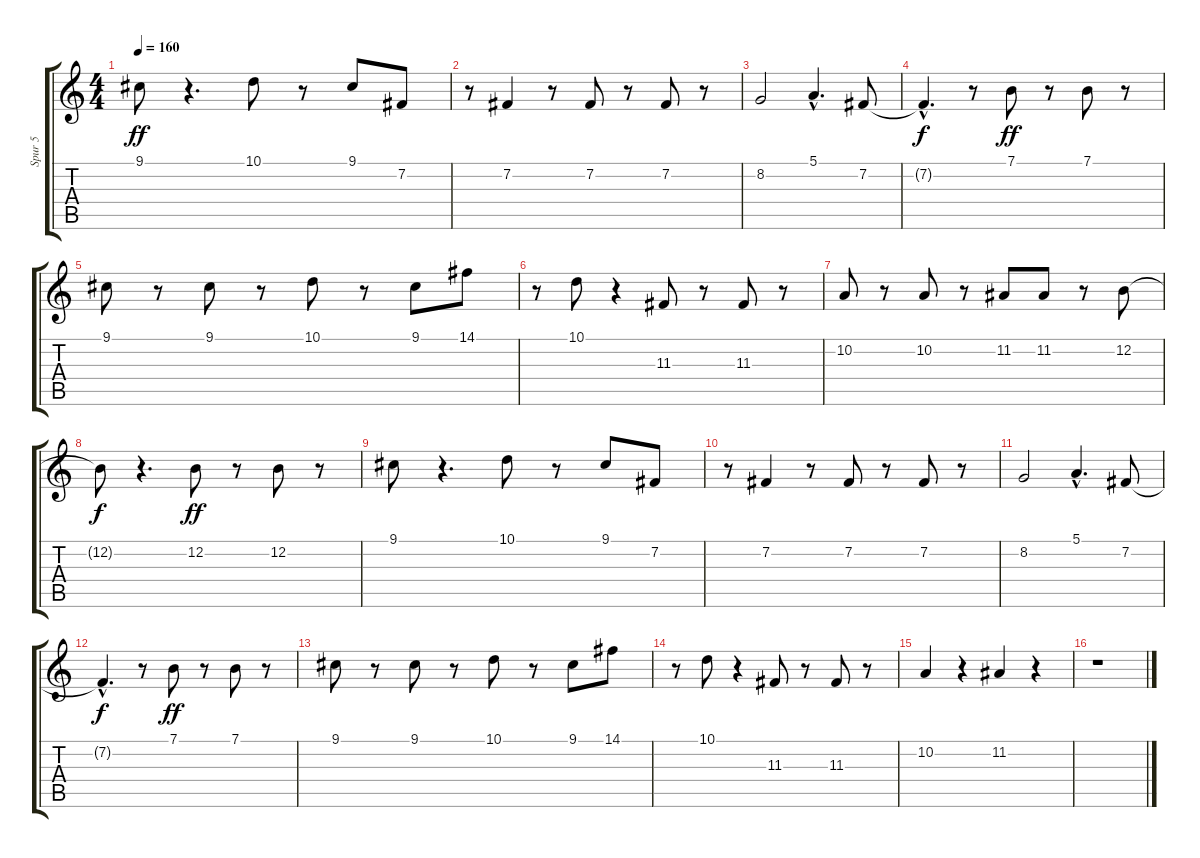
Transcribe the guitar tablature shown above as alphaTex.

\track ("Spur 5" "Spur 5") {instrument lead1square}
\staff {score tabs}
\tuning (E4 B3 G3 D3 A2 E2) {hide}
\ts (4 4)
\tempo 160
\clef g2
\ks c
9.1.8{dy ff} r.4{d} 10.1.8 r.8 9.1.8 7.2.8 |
r.8 7.2.4 r.8 7.2.8 r.8 7.2.8 r.8 |
8.2.2 5.1{hac}.4{d} 7.2.8 |
7.2{hac t}.4{d dy f} r.8 7.1.8{dy ff} r.8 7.1.8 r.8 |
9.1.8 r.8 9.1.8 r.8 10.1.8 r.8 9.1.8 14.1.8 |
r.8 10.1.8 r.4 11.3.8 r.8 11.3.8 r.8 |
10.2.8 r.8 10.2.8 r.8 11.2.8 11.2.8 r.8 12.2.8 |
12.2{t}.8{dy f} r.4{d} 12.2.8{dy ff} r.8 12.2.8 r.8 |
9.1.8 r.4{d} 10.1.8 r.8 9.1.8 7.2.8 |
r.8 7.2.4 r.8 7.2.8 r.8 7.2.8 r.8 |
8.2.2 5.1{hac}.4{d} 7.2.8 |
7.2{hac t}.4{d dy f} r.8 7.1.8{dy ff} r.8 7.1.8 r.8 |
9.1.8 r.8 9.1.8 r.8 10.1.8 r.8 9.1.8 14.1.8 |
r.8 10.1.8 r.4 11.3.8 r.8 11.3.8 r.8 |
10.2.4 r.4 11.2.4 r.4 |
r.1
